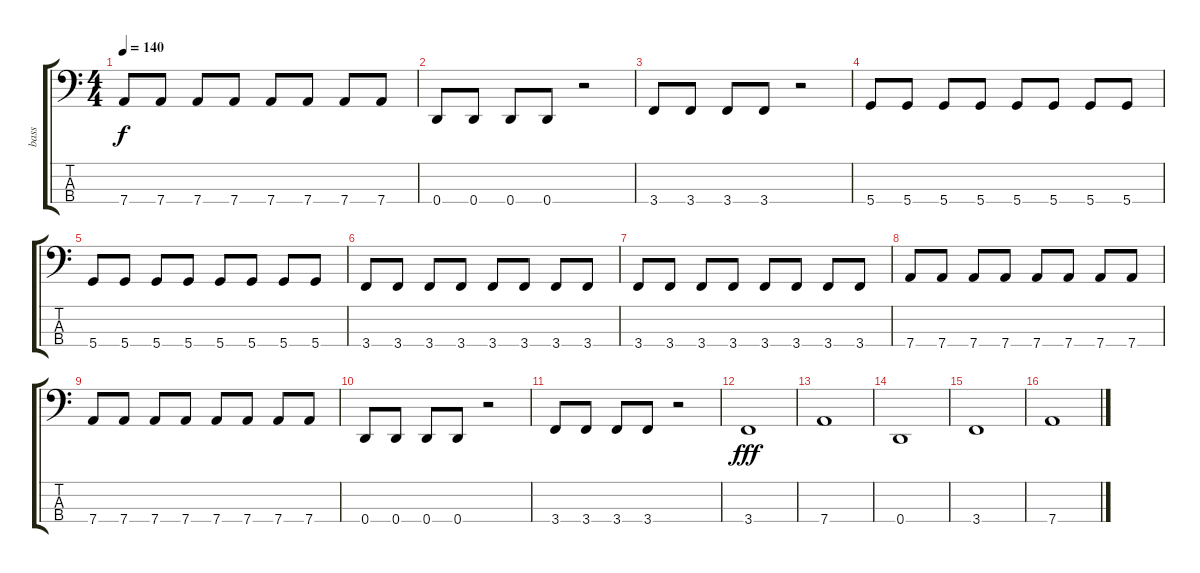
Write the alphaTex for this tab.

\track ("bass" "bass") {instrument electricbassfinger}
\staff {score tabs}
\tuning (G2 D2 A1 D1) {hide}
\ts (4 4)
\tempo 140
\clef f4
\ks c
7.4.8{dy f} 7.4.8 7.4.8 7.4.8 7.4.8 7.4.8 7.4.8 7.4.8 |
0.4.8 0.4.8 0.4.8 0.4.8 r.2 |
3.4.8 3.4.8 3.4.8 3.4.8 r.2 |
5.4.8 5.4.8 5.4.8 5.4.8 5.4.8 5.4.8 5.4.8 5.4.8 |
5.4.8 5.4.8 5.4.8 5.4.8 5.4.8 5.4.8 5.4.8 5.4.8 |
3.4.8 3.4.8 3.4.8 3.4.8 3.4.8 3.4.8 3.4.8 3.4.8 |
3.4.8 3.4.8 3.4.8 3.4.8 3.4.8 3.4.8 3.4.8 3.4.8 |
7.4.8 7.4.8 7.4.8 7.4.8 7.4.8 7.4.8 7.4.8 7.4.8 |
7.4.8 7.4.8 7.4.8 7.4.8 7.4.8 7.4.8 7.4.8 7.4.8 |
0.4.8 0.4.8 0.4.8 0.4.8 r.2 |
3.4.8 3.4.8 3.4.8 3.4.8 r.2 |
3.4.1{dy fff} |
7.4.1 |
0.4.1 |
3.4.1 |
7.4.1
